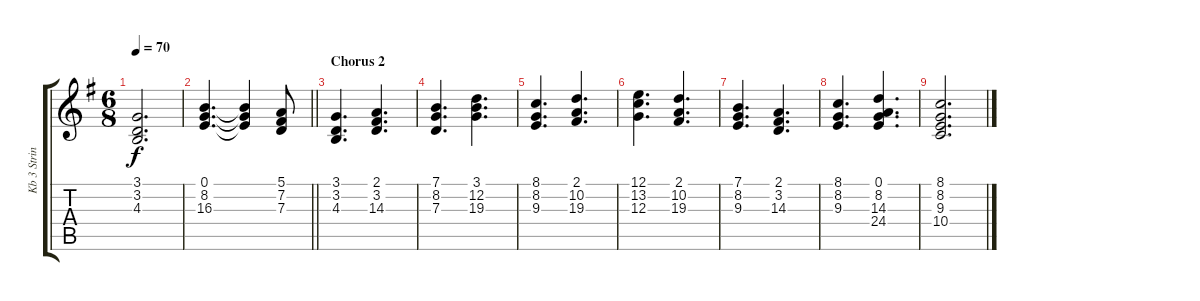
\track ("Kb 3 Strings" "Kb 3 Strin") {instrument stringensemble2}
\staff {score tabs}
\tuning (E4 B3 G3 D3 A2 E2) {hide}
\ts (6 8)
\tempo 70
\clef g2
\ks g
(3.1 3.2 4.3).2{d dy f} |
\barLineRight lightlight
(0.1 8.2 16.3).4{d} (0.1{t} 8.2{t} 16.3{t}).4 (5.1 7.2 7.3).8 |
\section ("" "Chorus 2")
(3.1 3.2 4.3).4{d} (2.1 3.2 14.3).4{d} |
(7.1 8.2 7.3).4{d} (3.1 12.2 19.3).4{d} |
(8.1 8.2 9.3).4{d} (2.1 10.2 19.3).4{d} |
(12.1 13.2 12.3).4{d} (2.1 10.2 19.3).4{d} |
(7.1 8.2 9.3).4{d} (2.1 3.2 14.3).4{d} |
(8.1 8.2 9.3).4{d} (0.1 8.2 14.3 24.4).4{d} |
(8.1 8.2 9.3 10.4).2{d}
